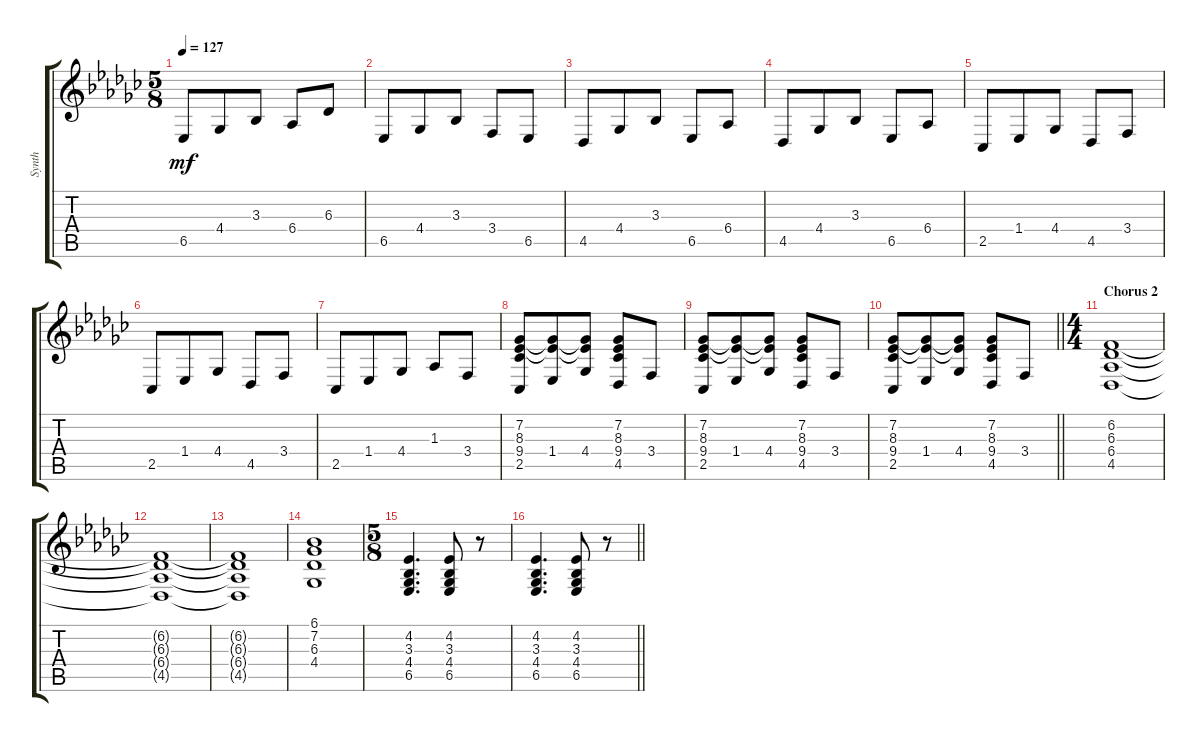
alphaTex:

\track ("Synth" "Synth") {instrument lead2sawtooth}
\staff {score tabs}
\tuning (E4 B3 G3 D3 A2 E2) {hide}
\ts (5 8)
\tempo 127
\clef g2
\ks ebminor
6.5.8{dy mf} 4.4.8 3.3.8 6.4.8 6.3.8 |
6.5.8 4.4.8 3.3.8 3.4.8 6.5.8 |
4.5.8 4.4.8 3.3.8 6.5.8 6.4.8 |
4.5.8 4.4.8 3.3.8 6.5.8 6.4.8 |
2.5.8 1.4.8 4.4.8 4.5.8 3.4.8 |
2.5.8 1.4.8 4.4.8 4.5.8 3.4.8 |
2.5.8 1.4.8 4.4.8 1.3.8 3.4.8 |
(7.2 8.3 9.4 2.5).8 (7.2{t} 8.3{t} 1.4).8 (7.2{t} 8.3{t} 4.4).8 (7.2 8.3 9.4 4.5).8 3.4.8 |
(7.2 8.3 9.4 2.5).8 (7.2{t} 8.3{t} 1.4).8 (7.2{t} 8.3{t} 4.4).8 (7.2 8.3 9.4 4.5).8 3.4.8 |
\barLineRight lightlight
(7.2 8.3 9.4 2.5).8 (7.2{t} 8.3{t} 1.4).8 (7.2{t} 8.3{t} 4.4).8 (7.2 8.3 9.4 4.5).8 3.4.8 |
\ts (4 4)
\section ("" "Chorus 2")
(6.2 6.3 6.4 4.5).1 |
(6.2{t} 6.3{t} 6.4{t} 4.5{t}).1 |
(6.2{t} 6.3{t} 6.4{t} 4.5{t}).1 |
(6.1 7.2 6.3 4.4).1 |
\ts (5 8)
(4.2 3.3 4.4 6.5).4{d} (4.2 3.3 4.4 6.5).8 r.8 |
\barLineRight lightlight
(4.2 3.3 4.4 6.5).4{d} (4.2 3.3 4.4 6.5).8 r.8
